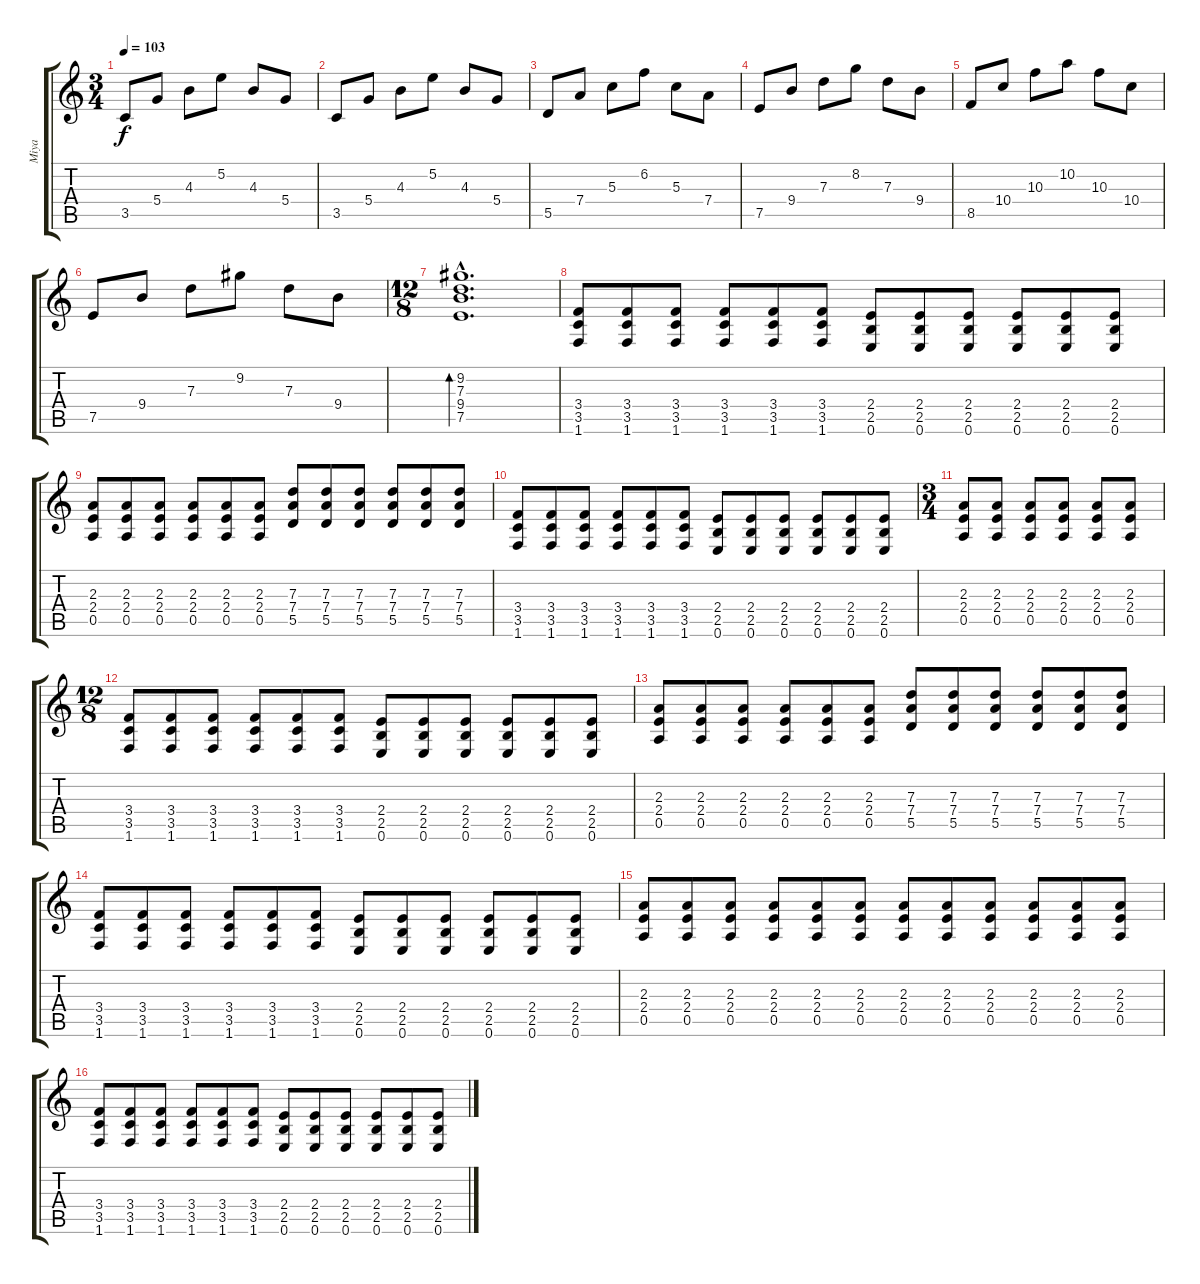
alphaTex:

\track ("Miya" "Miya") {instrument overdrivenguitar}
\staff {score tabs}
\tuning (E4 B3 G3 D3 A2 E2) {hide}
\ts (3 4)
\tempo 103
\clef g2
\ks c
3.5.8{dy f} 5.4.8 4.3.8 5.2.8 4.3.8 5.4.8 |
3.5.8 5.4.8 4.3.8 5.2.8 4.3.8 5.4.8 |
5.5.8 7.4.8 5.3.8 6.2.8 5.3.8 7.4.8 |
7.5.8 9.4.8 7.3.8 8.2.8 7.3.8 9.4.8 |
8.5.8 10.4.8 10.3.8 10.2.8 10.3.8 10.4.8 |
7.5.8 9.4.8 7.3.8 9.2.8 7.3.8 9.4.8 |
\ts (12 8)
(9.2{hac} 7.3{hac} 9.4{hac} 7.5{hac}).1{d bd 240} |
(3.4 3.5 1.6).8 (3.4 3.5 1.6).8 (3.4 3.5 1.6).8 (3.4 3.5 1.6).8 (3.4 3.5 1.6).8 (3.4 3.5 1.6).8 (2.4 2.5 0.6).8 (2.4 2.5 0.6).8 (2.4 2.5 0.6).8 (2.4 2.5 0.6).8 (2.4 2.5 0.6).8 (2.4 2.5 0.6).8 |
(2.3 2.4 0.5).8 (2.3 2.4 0.5).8 (2.3 2.4 0.5).8 (2.3 2.4 0.5).8 (2.3 2.4 0.5).8 (2.3 2.4 0.5).8 (7.3 7.4 5.5).8 (7.3 7.4 5.5).8 (7.3 7.4 5.5).8 (7.3 7.4 5.5).8 (7.3 7.4 5.5).8 (7.3 7.4 5.5).8 |
(3.4 3.5 1.6).8 (3.4 3.5 1.6).8 (3.4 3.5 1.6).8 (3.4 3.5 1.6).8 (3.4 3.5 1.6).8 (3.4 3.5 1.6).8 (2.4 2.5 0.6).8 (2.4 2.5 0.6).8 (2.4 2.5 0.6).8 (2.4 2.5 0.6).8 (2.4 2.5 0.6).8 (2.4 2.5 0.6).8 |
\ts (3 4)
(2.3 2.4 0.5).8 (2.3 2.4 0.5).8 (2.3 2.4 0.5).8 (2.3 2.4 0.5).8 (2.3 2.4 0.5).8 (2.3 2.4 0.5).8 |
\ts (12 8)
(3.4 3.5 1.6).8 (3.4 3.5 1.6).8 (3.4 3.5 1.6).8 (3.4 3.5 1.6).8 (3.4 3.5 1.6).8 (3.4 3.5 1.6).8 (2.4 2.5 0.6).8 (2.4 2.5 0.6).8 (2.4 2.5 0.6).8 (2.4 2.5 0.6).8 (2.4 2.5 0.6).8 (2.4 2.5 0.6).8 |
(2.3 2.4 0.5).8 (2.3 2.4 0.5).8 (2.3 2.4 0.5).8 (2.3 2.4 0.5).8 (2.3 2.4 0.5).8 (2.3 2.4 0.5).8 (7.3 7.4 5.5).8 (7.3 7.4 5.5).8 (7.3 7.4 5.5).8 (7.3 7.4 5.5).8 (7.3 7.4 5.5).8 (7.3 7.4 5.5).8 |
(3.4 3.5 1.6).8 (3.4 3.5 1.6).8 (3.4 3.5 1.6).8 (3.4 3.5 1.6).8 (3.4 3.5 1.6).8 (3.4 3.5 1.6).8 (2.4 2.5 0.6).8 (2.4 2.5 0.6).8 (2.4 2.5 0.6).8 (2.4 2.5 0.6).8 (2.4 2.5 0.6).8 (2.4 2.5 0.6).8 |
(2.3 2.4 0.5).8 (2.3 2.4 0.5).8 (2.3 2.4 0.5).8 (2.3 2.4 0.5).8 (2.3 2.4 0.5).8 (2.3 2.4 0.5).8 (2.3 2.4 0.5).8 (2.3 2.4 0.5).8 (2.3 2.4 0.5).8 (2.3 2.4 0.5).8 (2.3 2.4 0.5).8 (2.3 2.4 0.5).8 |
(3.4 3.5 1.6).8 (3.4 3.5 1.6).8 (3.4 3.5 1.6).8 (3.4 3.5 1.6).8 (3.4 3.5 1.6).8 (3.4 3.5 1.6).8 (2.4 2.5 0.6).8 (2.4 2.5 0.6).8 (2.4 2.5 0.6).8 (2.4 2.5 0.6).8 (2.4 2.5 0.6).8 (2.4 2.5 0.6).8
